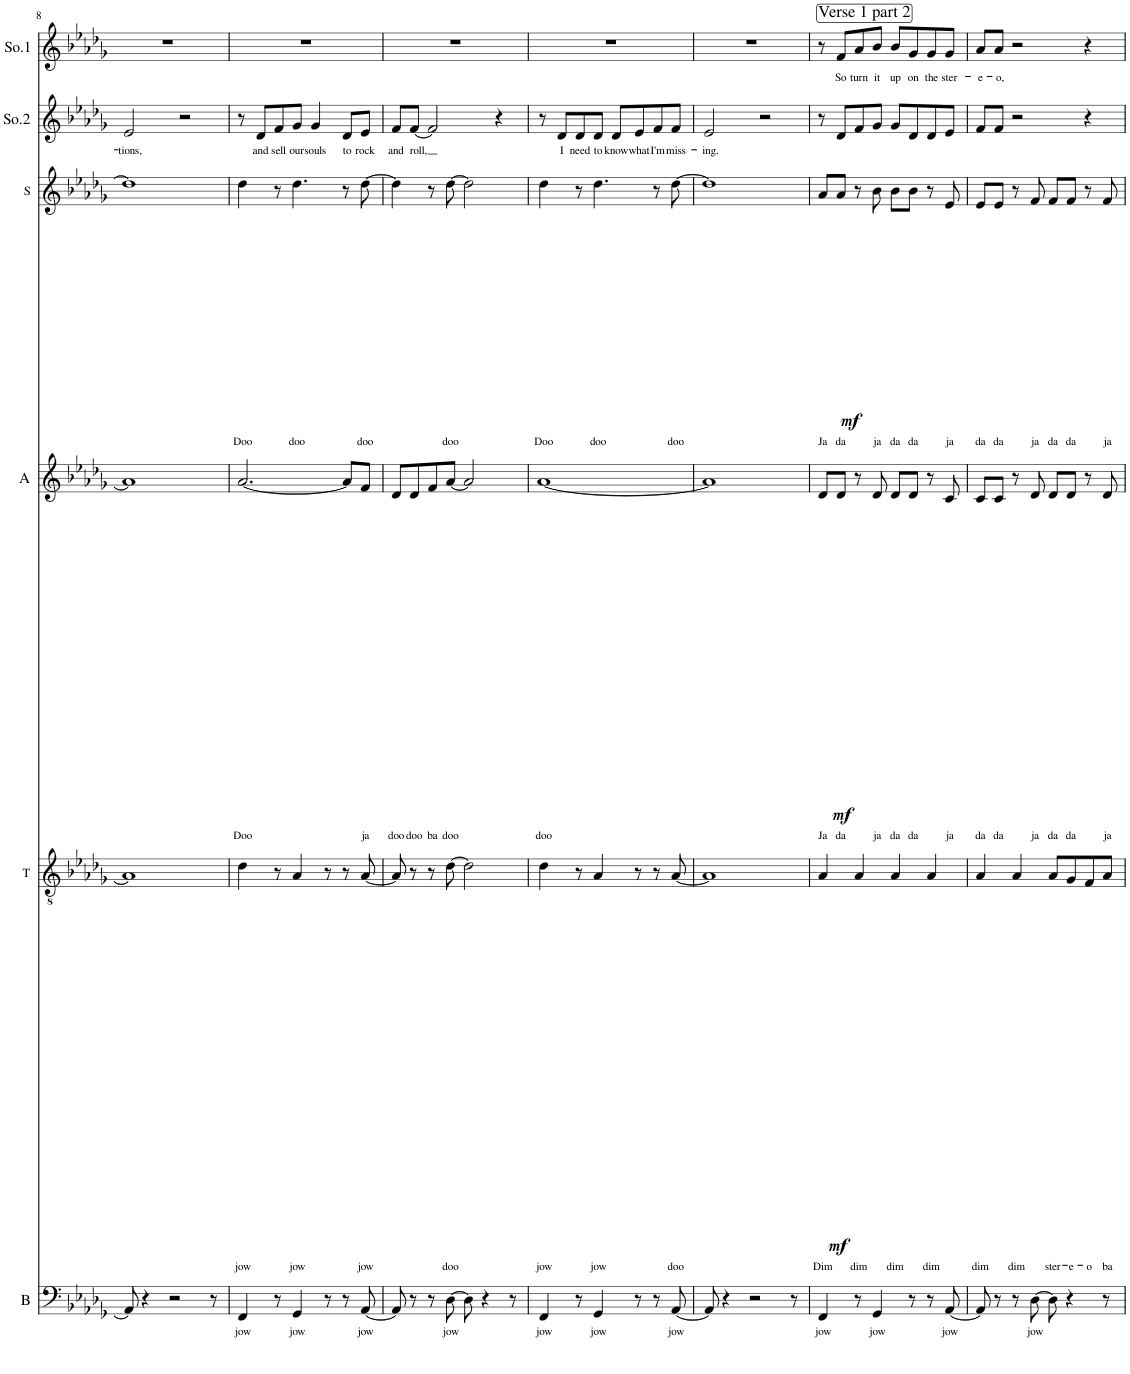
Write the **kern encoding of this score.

**kern	**text	**kern	**text	**dynam	**kern	**text	**dynam	**kern	**text	**dynam	**kern	**text	**kern	**text
*part6	*part6	*part5	*part5	*part5	*part4	*part4	*part4	*part3	*part3	*part3	*part2	*part2	*part1	*part1
*staff6	*staff6	*staff5	*staff5	*staff5	*staff4	*staff4	*staff4	*staff3	*staff3	*staff3	*staff2	*staff2	*staff1	*staff1
*I"Bass	*	*I"Tenor	*	*	*I"Alto	*	*	*I"Soprano	*	*	*I"Solo 2	*	*I"Solo 1	*
*I'B	*	*I'T	*	*	*I'A	*	*	*I'S	*	*	*I'So.2	*	*I'So.1	*
!!LO:PB:g=z
*clefF4	*	*clefGv2	*	*	*clefG2	*	*	*clefG2	*	*	*clefG2	*	*clefG2	*
*k[b-e-a-d-g-]	*	*k[b-e-a-d-g-]	*	*	*k[b-e-a-d-g-]	*	*	*k[b-e-a-d-g-]	*	*	*k[b-e-a-d-g-]	*	*k[b-e-a-d-g-]	*
*M4/4	*	*M4/4	*	*	*M4/4	*	*	*M4/4	*	*	*M4/4	*	*M4/4	*
=8	=8	=8	=8	=8	=8	=8	=8	=8	=8	=8	=8	=8	=8	=8
!	!	!	!	!	!	!	!	!	!	!	!	!LO:LY:b	!	!
8AA-/]	.	1A-]	.	.	1a-]	.	.	1dd-]	.	.	2e-/	-tions,	1r	.
4r	.	.	.	.	.	.	.	.	.	.	.	.	.	.
2r	.	.	.	.	.	.	.	.	.	.	.	.	.	.
.	.	.	.	.	.	.	.	.	.	.	2r	.	.	.
8r	.	.	.	.	.	.	.	.	.	.	.	.	.	.
=9	=9	=9	=9	=9	=9	=9	=9	=9	=9	=9	=9	=9	=9	=9
!	!LO:LY:b	!	!LO:LY:b	!	!	!LO:LY:b	!	!	!LO:LY:b	!	!	!	!	!
4FF/	jow	4d-\	jow	.	[2.a-/	Doo	.	4dd-\	Doo	.	8r	.	1r	.
!	!	!	!	!	!	!	!	!	!	!	!	!LO:LY:b	!	!
.	.	.	.	.	.	.	.	.	.	.	8d-/L	and	.	.
!	!	!	!	!	!	!	!	!	!	!	!	!LO:LY:b	!	!
8r	.	8r	.	.	.	.	.	8r	.	.	8f/	sell	.	.
!	!LO:LY:b	!	!LO:LY:b	!	!	!	!	!	!LO:LY:b	!	!	!LO:LY:b	!	!
4GG-/	jow	4A-/	jow	.	.	.	.	4.dd-\	doo	.	8g-/J	our	.	.
!	!	!	!	!	!	!	!	!	!	!	!	!LO:LY:b	!	!
.	.	.	.	.	.	.	.	.	.	.	4g-/	souls	.	.
8r	.	8r	.	.	.	.	.	.	.	.	.	.	.	.
!	!	!	!	!	!	!	!	!	!	!	!	!LO:LY:b	!	!
8r	.	8r	.	.	8a-/L]	.	.	8r	.	.	8d-/L	to	.	.
!	!LO:LY:b	!	!LO:LY:b	!	!	!LO:LY:b	!	!	!LO:LY:b	!	!	!LO:LY:b	!	!
[8AA-/	jow	[8A-/	jow	.	8f/J	ja	.	[8dd-\	doo	.	8e-/J	rock	.	.
=10	=10	=10	=10	=10	=10	=10	=10	=10	=10	=10	=10	=10	=10	=10
!	!	!	!	!	!	!LO:LY:b	!	!	!	!	!	!LO:LY:b	!	!
8AA-/]	.	8A-/]	.	.	8d-/L	doo	.	4dd-\]	.	.	8f/L	and	1r	.
!	!	!	!	!	!	!LO:LY:b	!	!	!	!	!	!LO:LY:b	!	!
8r	.	8r	.	.	8d-/	doo	.	.	.	.	[8f/J	roll,	.	.
!	!	!	!	!	!	!LO:LY:b	!	!	!	!	!	!	!	!
8r	.	8r	.	.	8f/	ba	.	8r	.	.	2f/]	.	.	.
!	!LO:LY:b	!	!LO:LY:b	!	!	!LO:LY:b	!	!	!LO:LY:b	!	!	!	!	!
[8D-\	jow	[8d-\	doo	.	[8a-/J	doo	.	[8dd-\	doo	.	.	.	.	.
8D-\]	.	2d-\]	.	.	2a-/]	.	.	2dd-\]	.	.	.	.	.	.
4r	.	.	.	.	.	.	.	.	.	.	.	.	.	.
.	.	.	.	.	.	.	.	.	.	.	4r	.	.	.
8r	.	.	.	.	.	.	.	.	.	.	.	.	.	.
=11	=11	=11	=11	=11	=11	=11	=11	=11	=11	=11	=11	=11	=11	=11
!	!LO:LY:b	!	!LO:LY:b	!	!	!LO:LY:b	!	!	!LO:LY:b	!	!	!	!	!
4FF/	jow	4d-\	jow	.	[1a-	doo	.	4dd-\	Doo	.	8r	.	1r	.
!	!	!	!	!	!	!	!	!	!	!	!	!LO:LY:b	!	!
.	.	.	.	.	.	.	.	.	.	.	8d-/L	I	.	.
!	!	!	!	!	!	!	!	!	!	!	!	!LO:LY:b	!	!
8r	.	8r	.	.	.	.	.	8r	.	.	8d-/	need	.	.
!	!LO:LY:b	!	!LO:LY:b	!	!	!	!	!	!LO:LY:b	!	!	!LO:LY:b	!	!
4GG-/	jow	4A-/	jow	.	.	.	.	4.dd-\	doo	.	8d-/J	to	.	.
!	!	!	!	!	!	!	!	!	!	!	!	!LO:LY:b	!	!
.	.	.	.	.	.	.	.	.	.	.	8d-/L	know	.	.
!	!	!	!	!	!	!	!	!	!	!	!	!LO:LY:b	!	!
8r	.	8r	.	.	.	.	.	.	.	.	8e-/	what	.	.
!	!	!	!	!	!	!	!	!	!	!	!	!LO:LY:b	!	!
8r	.	8r	.	.	.	.	.	8r	.	.	8f/	I'm	.	.
!	!LO:LY:b	!	!LO:LY:b	!	!	!	!	!	!LO:LY:b	!	!	!LO:LY:b	!	!
[8AA-/	jow	[8A-/	doo	.	.	.	.	[8dd-\	doo	.	8f/J	miss-	.	.
=12	=12	=12	=12	=12	=12	=12	=12	=12	=12	=12	=12	=12	=12	=12
!	!	!	!	!	!	!	!	!	!	!	!	!LO:LY:b	!	!
8AA-/]	.	1A-]	.	.	1a-]	.	.	1dd-]	.	.	2e-/	-ing.	1r	.
4r	.	.	.	.	.	.	.	.	.	.	.	.	.	.
2r	.	.	.	.	.	.	.	.	.	.	.	.	.	.
.	.	.	.	.	.	.	.	.	.	.	2r	.	.	.
8r	.	.	.	.	.	.	.	.	.	.	.	.	.	.
=13	=13	=13	=13	=13	=13	=13	=13	=13	=13	=13	=13	=13	=13	=13
!	!	!	!	!	!	!	!	!	!	!	!	!	!LO:TX:a:t=Verse 1 part 2	!
!	!LO:LY:b	!	!LO:LY:b	!LO:DY:b	!	!LO:LY:b	!LO:DY:b	!	!LO:LY:b	!LO:DY:b	!	!	!	!
4FF/	jow	4A-/	Dim	mf	8d-/L	Ja	mf	8a-/L	Ja	mf	8r	.	8r	.
!	!	!	!	!	!	!LO:LY:b	!	!	!LO:LY:b	!	!	!	!	!LO:LY:b
.	.	.	.	.	8d-/J	da	.	8a-/J	da	.	8d-/L	.	8f/L	So
!	!	!	!LO:LY:b	!	!	!	!	!	!	!	!	!	!	!LO:LY:b
8r	.	4A-/	dim	.	8r	.	.	8r	.	.	8f/	.	8a-/	turn
!	!LO:LY:b	!	!	!	!	!LO:LY:b	!	!	!LO:LY:b	!	!	!	!	!LO:LY:b
4GG-/	jow	.	.	.	8d-/	ja	.	8b-\	ja	.	8g-/J	.	8b-/J	it
!	!	!	!LO:LY:b	!	!	!LO:LY:b	!	!	!LO:LY:b	!	!	!	!	!LO:LY:b
.	.	4A-/	dim	.	8d-/L	da	.	8b-\L	da	.	8g-/L	.	8b-/L	up
!	!	!	!	!	!	!LO:LY:b	!	!	!LO:LY:b	!	!	!	!	!LO:LY:b
8r	.	.	.	.	8d-/J	da	.	8b-\J	da	.	8d-/	.	8g-/	on
!	!	!	!LO:LY:b	!	!	!	!	!	!	!	!	!	!	!LO:LY:b
8r	.	4A-/	dim	.	8r	.	.	8r	.	.	8d-/	.	8g-/	the
!	!LO:LY:b	!	!	!	!	!LO:LY:b	!	!	!LO:LY:b	!	!	!	!	!LO:LY:b
[8AA-/	jow	.	.	.	8c/	ja	.	8e-/	ja	.	8e-/J	.	8g-/J	ster-
=14	=14	=14	=14	=14	=14	=14	=14	=14	=14	=14	=14	=14	=14	=14
!	!	!	!LO:LY:b	!	!	!LO:LY:b	!	!	!LO:LY:b	!	!	!	!	!LO:LY:b
8AA-/]	.	4A-/	dim	.	8c/L	da	.	8e-/L	da	.	8f/L	.	8a-/L	-e-
!	!	!	!	!	!	!LO:LY:b	!	!	!LO:LY:b	!	!	!	!	!LO:LY:b
8r	.	.	.	.	8c/J	da	.	8e-/J	da	.	8f/J	.	8a-/J	-o,
!	!	!	!LO:LY:b	!	!	!	!	!	!	!	!	!	!	!
8r	.	4A-/	dim	.	8r	.	.	8r	.	.	2r	.	2r	.
!	!LO:LY:b	!	!	!	!	!LO:LY:b	!	!	!LO:LY:b	!	!	!	!	!
[8D-\	jow	.	.	.	8d-/	ja	.	8f/	ja	.	.	.	.	.
!	!	!	!LO:LY:b	!	!	!LO:LY:b	!	!	!LO:LY:b	!	!	!	!	!
8D-\]	.	8A-/L	ster-	.	8d-/L	da	.	8f/L	da	.	.	.	.	.
!	!	!	!LO:LY:b	!	!	!LO:LY:b	!	!	!LO:LY:b	!	!	!	!	!
4r	.	8G-/	-e-	.	8d-/J	da	.	8f/J	da	.	.	.	.	.
!	!	!	!LO:LY:b	!	!	!	!	!	!	!	!	!	!	!
.	.	8F/	-o	.	8r	.	.	8r	.	.	4r	.	4r	.
!	!	!	!LO:LY:b	!	!	!LO:LY:b	!	!	!LO:LY:b	!	!	!	!	!
8r	.	8A-/J	ba	.	8d-/	ja	.	8f/	ja	.	.	.	.	.
=	=	=	=	=	=	=	=	=	=	=	=	=	=	=
*-	*-	*-	*-	*-	*-	*-	*-	*-	*-	*-	*-	*-	*-	*-
